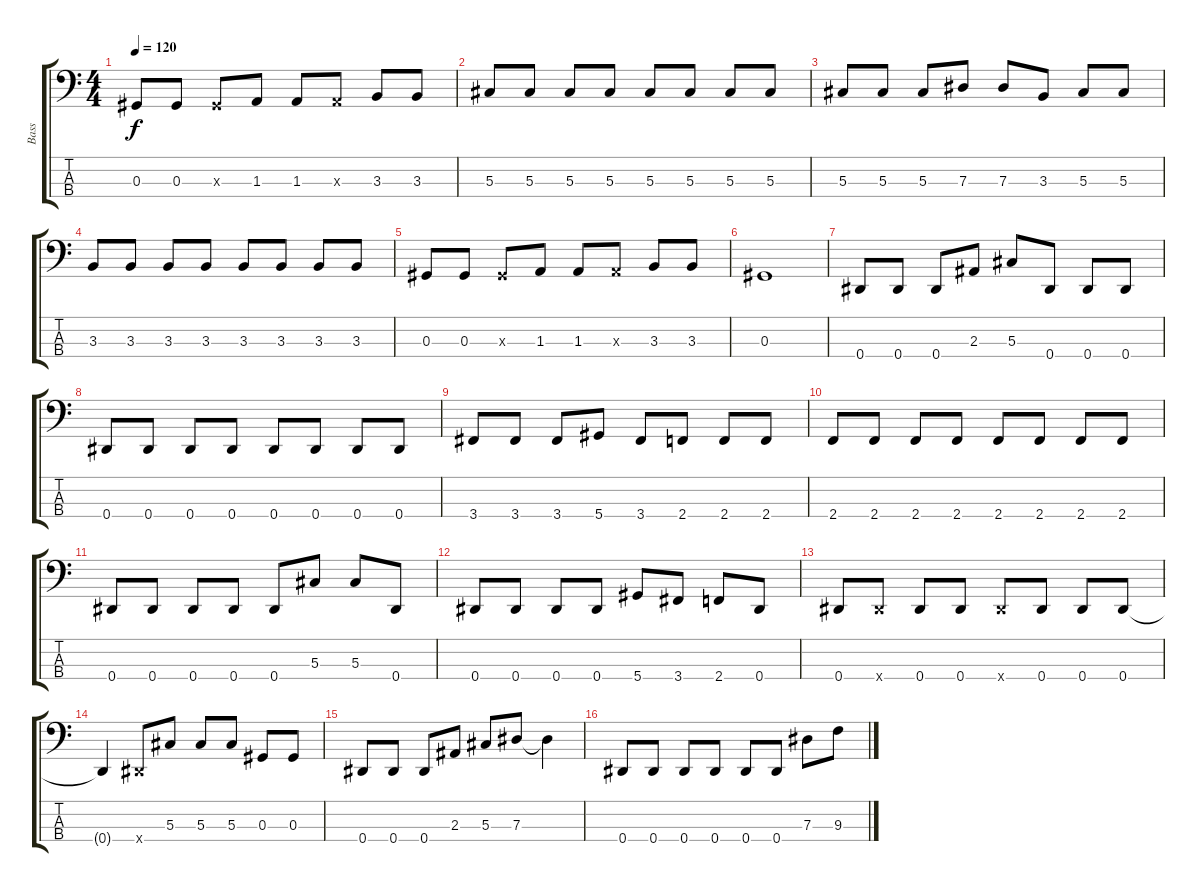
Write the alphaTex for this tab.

\track ("Bass" "Bass") {instrument electricbassfinger}
\staff {score tabs}
\tuning (Gb2 Db2 Ab1 Eb1) {hide}
\ts (4 4)
\tempo 120
\clef f4
\ks c
0.3.8{dy f} 0.3.8 0.3{x}.8 1.3.8 1.3.8 1.3{x}.8 3.3.8 3.3.8 |
5.3.8 5.3.8 5.3.8 5.3.8 5.3.8 5.3.8 5.3.8 5.3.8 |
5.3.8 5.3.8 5.3.8 7.3.8 7.3.8 3.3.8 5.3.8 5.3.8 |
3.3.8 3.3.8 3.3.8 3.3.8 3.3.8 3.3.8 3.3.8 3.3.8 |
0.3.8 0.3.8 0.3{x}.8 1.3.8 1.3.8 1.3{x}.8 3.3.8 3.3.8 |
0.3.1 |
0.4.8 0.4.8 0.4.8 2.3.8 5.3.8 0.4.8 0.4.8 0.4.8 |
0.4.8 0.4.8 0.4.8 0.4.8 0.4.8 0.4.8 0.4.8 0.4.8 |
3.4.8 3.4.8 3.4.8 5.4.8 3.4.8 2.4.8 2.4.8 2.4.8 |
2.4.8 2.4.8 2.4.8 2.4.8 2.4.8 2.4.8 2.4.8 2.4.8 |
0.4.8 0.4.8 0.4.8 0.4.8 0.4.8 5.3.8 5.3.8 0.4.8 |
0.4.8 0.4.8 0.4.8 0.4.8 5.4.8 3.4.8 2.4.8 0.4.8 |
0.4.8 0.4{x}.8 0.4.8 0.4.8 0.4{x}.8 0.4.8 0.4.8 0.4.8 |
0.4{t}.4 0.4{x}.8 5.3.8 5.3.8 5.3.8 0.3.8 0.3.8 |
0.4.8 0.4.8 0.4.8 2.3.8 5.3.8 7.3.8 7.3{t}.4 |
0.4.8 0.4.8 0.4.8 0.4.8 0.4.8 0.4.8 7.3.8 9.3.8
